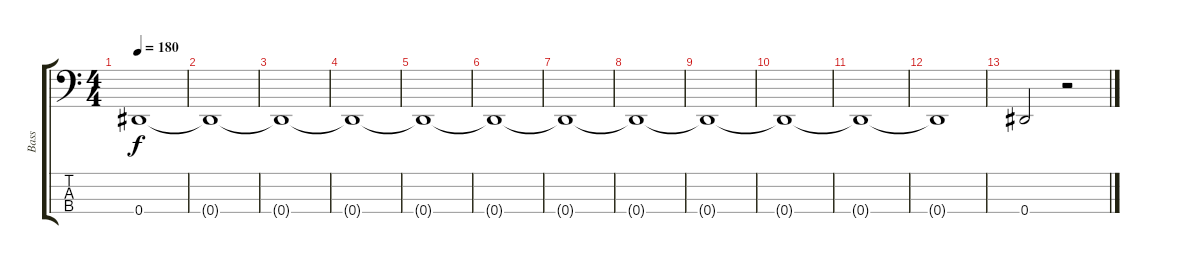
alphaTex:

\track ("Bass" "Bass") {instrument slapbass1}
\staff {score tabs}
\tuning (Gb2 Db2 Ab1 Eb1) {hide}
\ts (4 4)
\tempo 180
\clef f4
\ks c
0.4.1{dy f} |
0.4{t}.1 |
0.4{t}.1 |
0.4{t}.1 |
0.4{t}.1 |
0.4{t}.1 |
0.4{t}.1 |
0.4{t}.1 |
0.4{t}.1 |
0.4{t}.1 |
0.4{t}.1 |
0.4{t}.1 |
0.4.2 r.2
